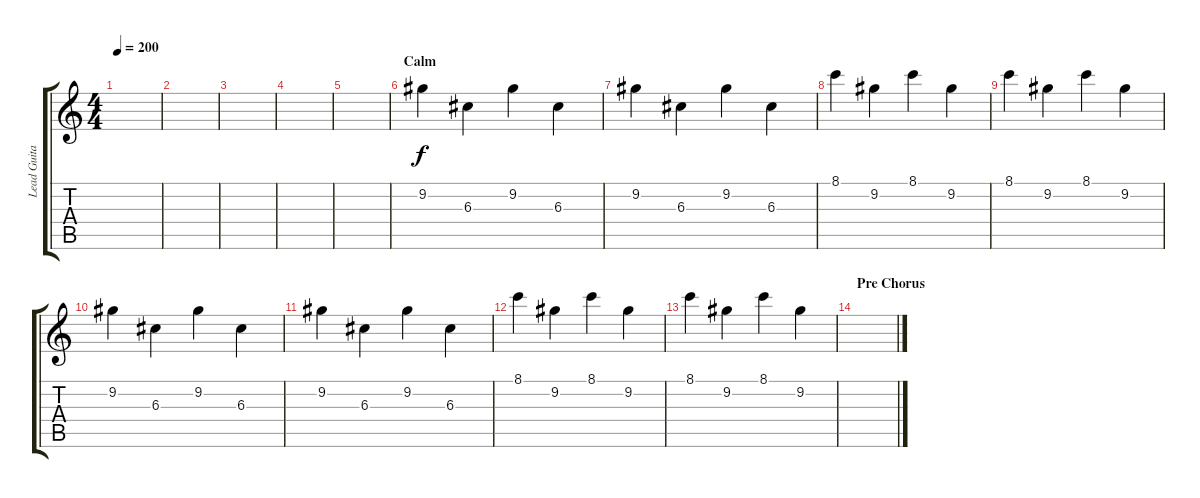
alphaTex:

\track ("Lead Guitar" "Lead Guita") {instrument overdrivenguitar}
\staff {score tabs}
\tuning (E4 B3 G3 D3 A2 E2) {hide}
\ts (4 4)
\tempo 200
\clef g2
\ks c
|
|
|
|
|
\section ("" "Calm")
9.2.4 6.3.4 9.2.4 6.3.4 |
9.2.4 6.3.4 9.2.4 6.3.4 |
8.1.4 9.2.4 8.1.4 9.2.4 |
8.1.4 9.2.4 8.1.4 9.2.4 |
9.2.4 6.3.4 9.2.4 6.3.4 |
9.2.4 6.3.4 9.2.4 6.3.4 |
8.1.4 9.2.4 8.1.4 9.2.4 |
8.1.4 9.2.4 8.1.4 9.2.4 |
\section ("" "Pre Chorus")
